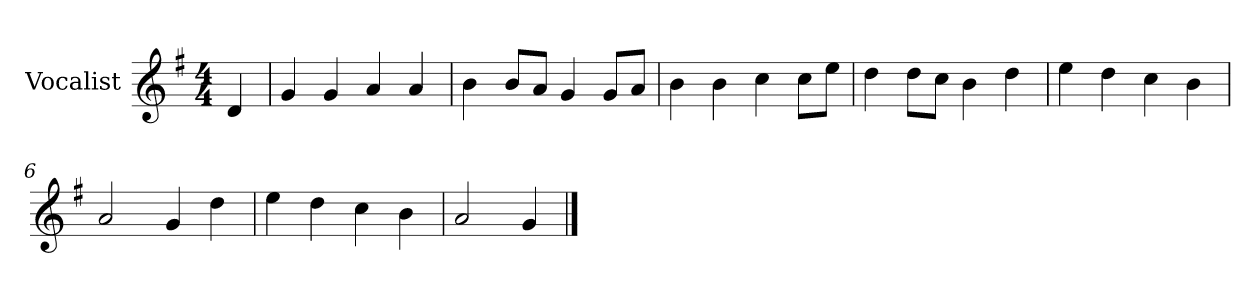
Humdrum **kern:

**kern
*part1
*staff1
*I"Vocalist
*k[f#]
*G:
*M4/4
=
4d
=1
4g
4g
4a
4a
=2
4b
8bL
8aJ
4g
8gL
8aJ
=3
4b
4b
4cc
8ccL
8eeJ
=4
4dd
8ddL
8ccJ
4b
4dd
=5
4ee
4dd
4cc
4b
=6
2a
4g
4dd
=7
4ee
4dd
4cc
4b
=8
2a
4g
==
*-
